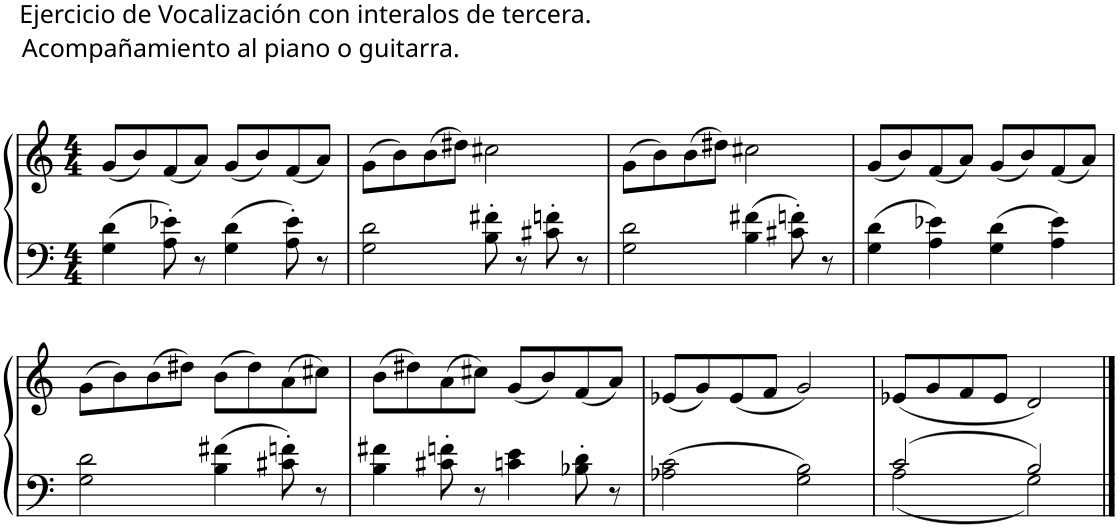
**kern	**kern
*part1	*part1
*staff2	*staff1
*I"Piano	*
*I'Pno	*
*clefF4	*clefG2
*k[]	*k[]
*M4/4	*M4/4
=1	=1
4G\ 4d\	(8g/L
.	8b/)
8A\' 8e-X\'	(8f/
8r	8a/J)
4G\ 4d\	(8g/L
.	8b/)
8A\' 8e-\'	(8f/
8r	8a/J)
=2	=2
2G\ 2d\	(8g\L
.	8b\)
.	(8b\
.	8dd#X\J)
8B\' 8f#X\'	2cc#X\
8r	.
8c#X\' 8fn\'	.
8r	.
=3	=3
2G\ 2d\	(8g\L
.	8b\)
.	(8b\
.	8dd#X\J)
4B\ 4f#X\	2cc#X\
8c#X\' 8fn\'	.
8r	.
=4	=4
4G\ 4d\	(8g/L
.	8b/)
4A\ 4e-X\	(8f/
.	8a/J)
4G\ 4d\	(8g/L
.	8b/)
4A\ 4e-\	(8f/
.	8a/J)
!!LO:LB:g=z
=5	=5
2G\ 2d\	(8g\L
.	8b\)
.	(8b\
.	8dd#X\J)
4B\ 4f#X\	(8b\L
.	8dd#\)
8c#X\' 8fn\'	(8a\
8r	8cc#X\J)
=6	=6
4B\ 4f#X\	(8b\L
.	8dd#X\)
8c#X\' 8fn\'	(8a\
8r	8cc#X\J)
4cn\ 4e\	(8g/L
.	8b/)
8B-X\' 8d\'	(8f/
8r	8a/J)
=7	=7
2A-X\ 2c\	(8e-X/L
.	8g/)
.	(8e-/
.	8f/J
2G\ 2B\	2g/)
=8	=8
*^	*
2c/	2A\	(8e-X/L
.	.	8g/
.	.	8f/
.	.	8e-/J
2B/	2G\	2d/)
*v	*v	*
==	==
*-	*-
